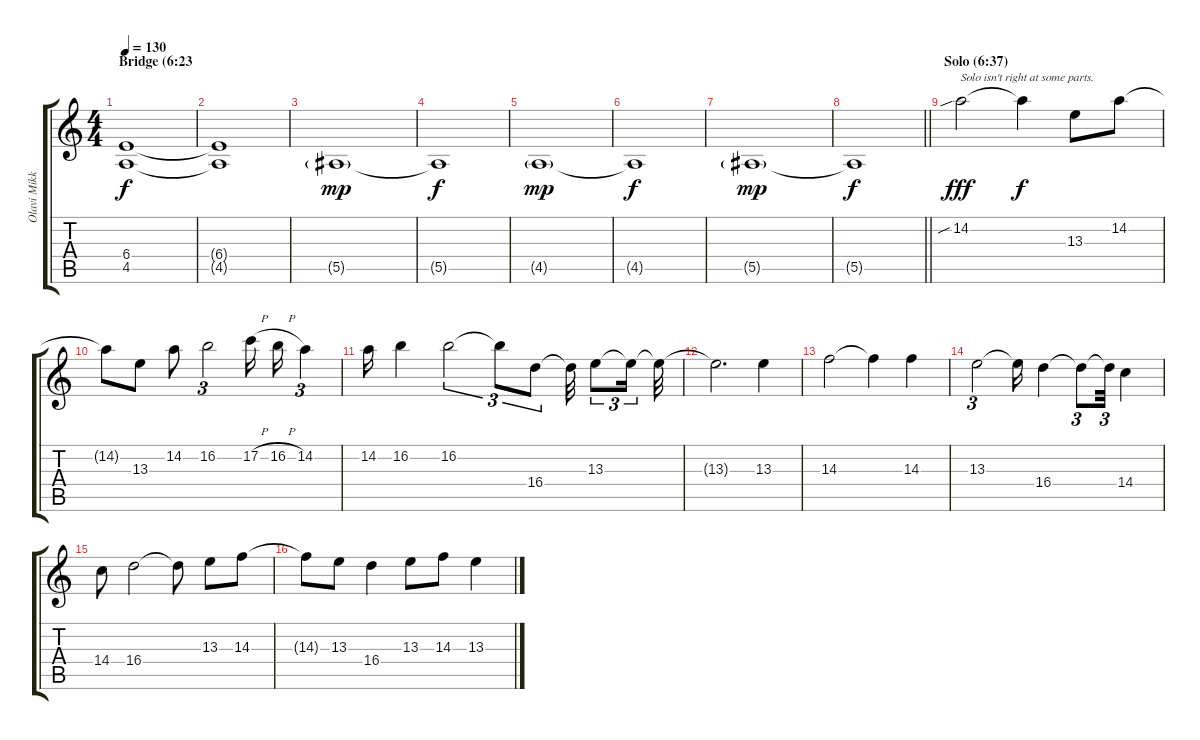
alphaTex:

\track ("Olavi Mikkonen Solo" "Olavi Mikk") {instrument distortionguitar}
\staff {score tabs}
\tuning (C4 G3 Eb3 Bb2 F2 C2) {hide}
\ts (4 4)
\section ("" "Bridge (6:23")
\tempo 130
\clef g2
\ks c
(6.4 4.5).1{dy f} |
(6.4{t} 4.5{t}).1 |
5.5{g}.1{dy mp} |
5.5{t}.1{dy f} |
4.5{g}.1{dy mp} |
4.5{t}.1{dy f} |
5.5{g}.1{dy mp} |
\barLineRight lightlight
5.5{t}.1{dy f} |
\section ("" "Solo (6:37)")
14.2{sib}.2{txt "Solo isn't right at some parts." dy fff} 14.2{t}.4{dy f} 13.3.8 14.2.8 |
14.2{t}.8 13.3.8 14.2.8 16.2.2{tu (3 2)} 17.2{h}.16 16.2{h}.16 14.2.4{tu (3 2)} |
14.2.16 16.2.4 16.2.2{tu (3 2)} 16.2{t}.8{tu (3 2)} 16.4.8{tu (3 2)} 16.4{t}.32 13.3.8{tu (3 2)} 13.3{t}.16{tu (3 2)} 13.3{t}.32 |
13.3{t}.2{d} 13.3.4 |
14.3.2 14.3{t}.4 14.3.4 |
13.3.2{tu (3 2)} 13.3{t}.16 16.4.4 16.4{t}.8{tu (3 2)} 16.4{t}.32{tu (3 2)} 14.4.4 |
14.4.8 16.4.2 16.4{t}.8 13.3.8 14.3.8 |
14.3{t}.8 13.3.8 16.4.4 13.3.8 14.3.8 13.3.4
